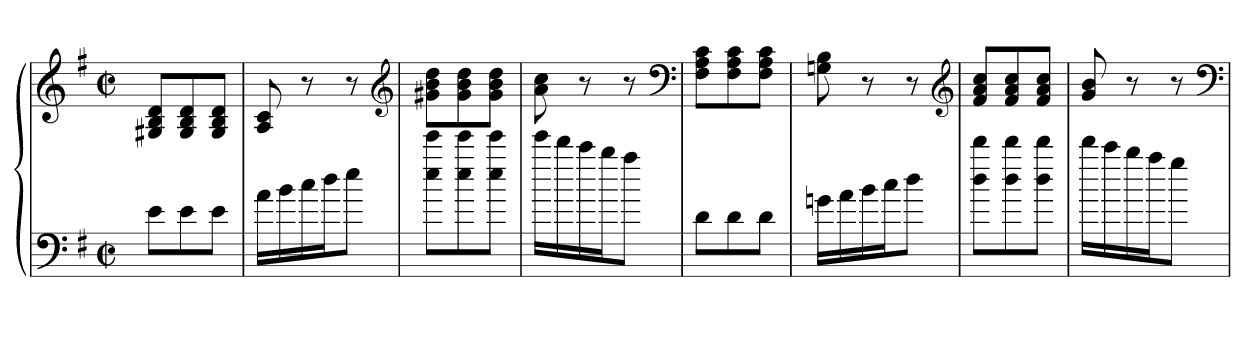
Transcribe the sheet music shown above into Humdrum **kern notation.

**kern	**kern
*part1	*part1
*staff2	*staff1
*clefF4	*clefG2
*k[f#]	*k[f#]
*G:	*G:
*M3/8	*M3/8
*met(c|)	*met(c|)
=	=
8eL	8G#X 8B 8dL
8e	8G# 8B 8d
8eJ	8G# 8B 8dJ
=	=
16aLL	8A 8c
16b	.
16cc	8r
16ddJ	.
8eeJ	8r
*	*clefG2
=	=
8ee 8eeeL	8g#X 8b 8ddL
8ee 8eee	8g# 8b 8dd
8ee 8eeeJ	8g# 8b 8ddJ
=	=
16eeeLL	8a 8cc
16ddd	.
16ccc	8r
16bbJ	.
8aaJ	8r
*	*clefF4
=	=
8dL	8F# 8A 8cL
8d	8F# 8A 8c
8dJ	8F# 8A 8cJ
=	=
16gnLL	8Gn 8B
16a	.
16b	8r
16ccJ	.
8ddJ	8r
*	*clefG2
=	=
8dd 8dddL	8f# 8a 8ccL
8dd 8ddd	8f# 8a 8cc
8dd 8dddJ	8f# 8a 8ccJ
=	=
16dddLL	8g 8b
16ccc	.
16bb	8r
16aaJ	.
8ggJ	8r
*	*clefF4
=	=
*-	*-
